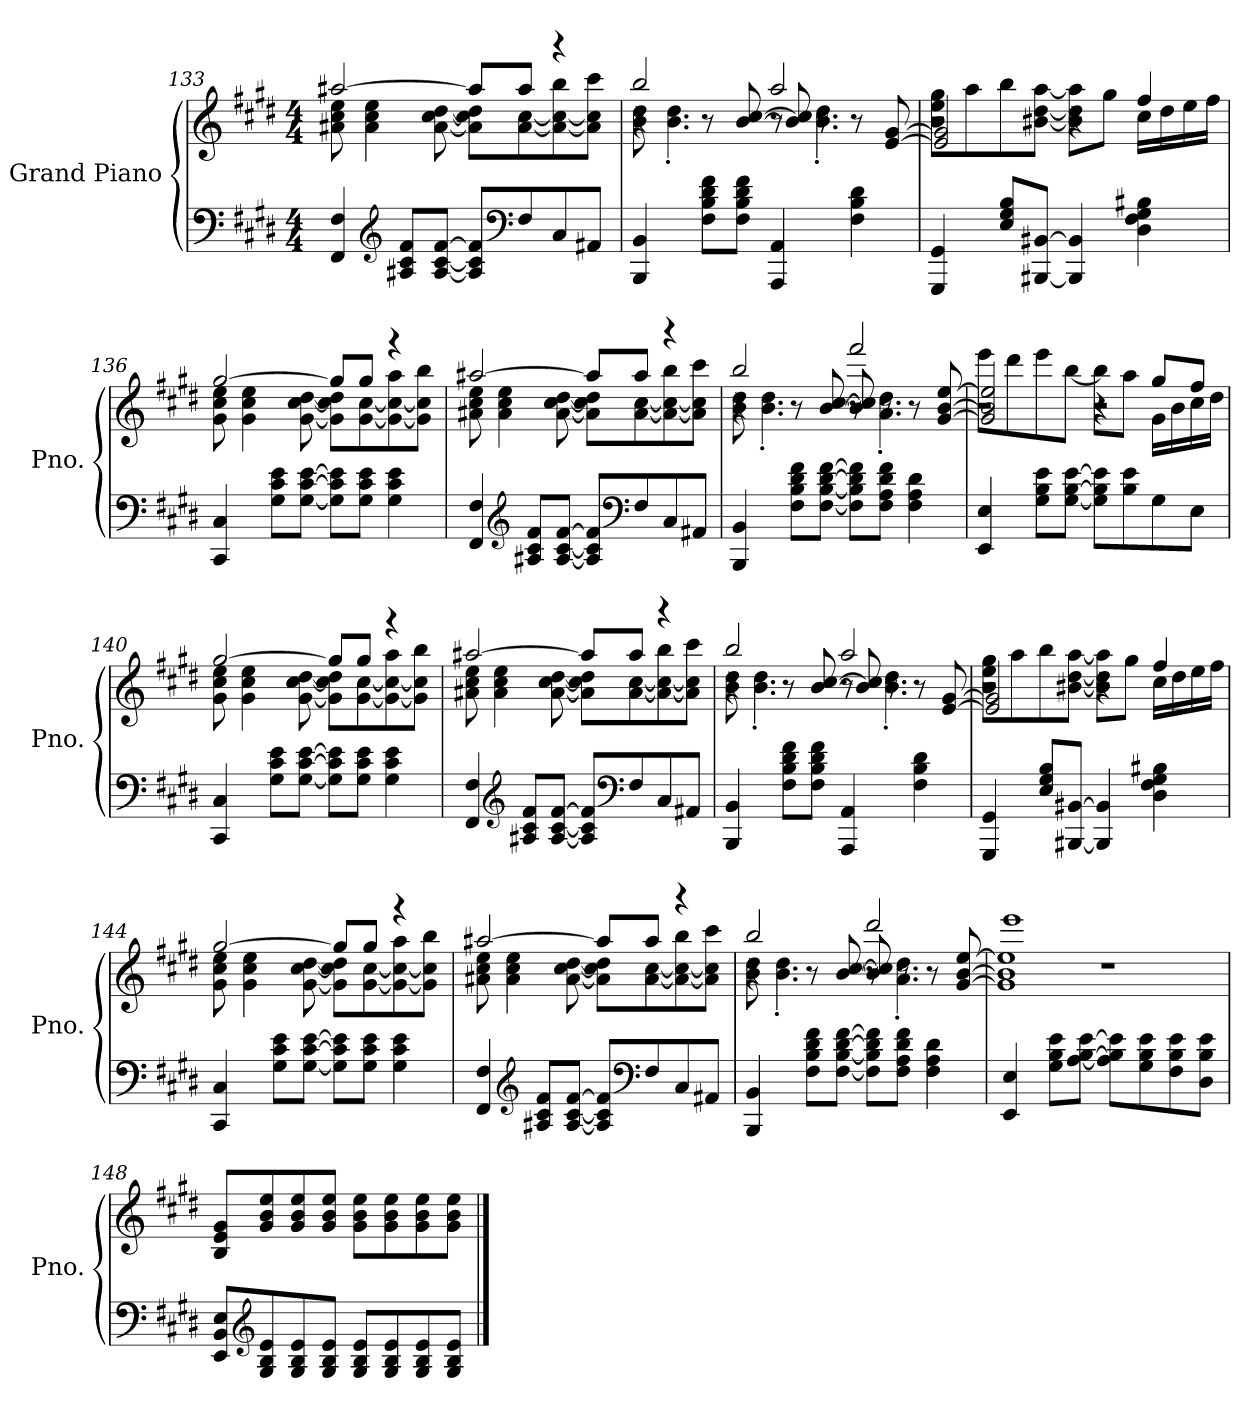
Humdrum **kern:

**kern	**kern
*part1	*part1
*staff2	*staff1
*I"Grand Piano	*
*I'Pno.	*
*clefF4	*clefG2
*k[f#c#g#d#]	*k[f#c#g#d#]
*M4/4	*M4/4
=133	=133
*	*^
4FF#/ 4F#/	[2aa#X/	8a#X\ 8cc#\ 8ee\
.	.	4a#\ 4cc#\ 4ee\
*clefG2	*	*
8A#X/ 8c#/ 8f#/L	.	.
[8A#/ [8c#/ [8f#/J	.	[8a#\ [8cc#\ [8dd#\
8A#/] 8c#/] 8f#/]L	8aa#/L]	8a#\] 8cc#\] 8dd#\]L
*clefF4	*	*
8F#/	8aa#/J	[8a#\ [8cc#\
8C#/	4r	8a#\_ 8cc#\_ 8bb\
8AA#X/J	.	8a#\] 8cc#\] 8ccc#\J
!!LO:LB:g=z
=134	=134	=134
*	*	*^
4BBB/ 4BB/	2bb/	8b\ 8dd#\	4r
.	.	4.b\' 4.dd#\'	.
8F#\ 8B\ 8d#\ 8f#\L	.	.	8r
8F#\ 8B\ 8d#\ 8f#\J	.	.	[8b/ [8cc#/
4AAA/ 4AA/	2aa/	8r	8b/] 8cc#/]
.	.	4.b\' 4.dd#\'	8r
4F#\ 4B\ 4d#\	.	.	8r
.	.	.	[8e/ [8g#/
=135	=135	=135	=135
4GGG#/ 4GG#/	2r	8b\ 8ee\ 8gg#\L	2e/] 2g#/]
.	.	8aa\	.
8E/ 8G#/ 8B/L	.	8bb\	.
[8BBB#X/ [8BB#X/J	.	[8b#X\ [8dd#\ [8aa\J	.
4BBB#/] 4BB#/]	4r	8b#\] 8dd#\] 8aa\]L	2r
.	.	8gg#\J	.
4D#\ 4F#\ 4G#\ 4B#X\	4ff#/	16cc#\LL	.
.	.	16dd#\	.
.	.	16ee\	.
.	.	16ff#\JJ	.
*	*	*v	*v
=136	=136	=136
4CC#/ 4C#/	[2gg#/	8g#\ 8cc#\ 8ee\
.	.	4g#\ 4cc#\ 4ee\
8G#\ 8c#\ 8e\L	.	.
[8G#\ [8c#\ [8e\J	.	[8g#\ [8cc#\ [8dd#\
8G#\] 8c#\] 8e\]L	8gg#/L]	8g#\] 8cc#\] 8dd#\]L
8G#\ 8c#\ 8e\J	8gg#/J	[8g#\ [8cc#\
4G#\ 4c#\ 4e\	4r	8g#\_ 8cc#\_ 8aa\
.	.	8g#\] 8cc#\] 8bb\J
!!LO:LB:g=z	!!
=137	=137	=137
4FF#/ 4F#/	[2aa#X/	8a#X\ 8cc#\ 8ee\
.	.	4a#\ 4cc#\ 4ee\
*clefG2	*	*
8A#X/ 8c#/ 8f#/L	.	.
[8A#/ [8c#/ [8f#/J	.	[8a#\ [8cc#\ [8dd#\
8A#/] 8c#/] 8f#/]L	8aa#/L]	8a#\] 8cc#\] 8dd#\]L
*clefF4	*	*
8F#/	8aa#/J	[8a#\ [8cc#\
8C#/	4r	8a#\_ 8cc#\_ 8bb\
8AA#X/J	.	8a#\] 8cc#\] 8ccc#\J
=138	=138	=138
*	*	*^
4BBB/ 4BB/	2bb/	8b\ 8dd#\	4r
.	.	4.b\' 4.dd#\'	.
8F#\ 8B\ 8d#\ 8f#\L	.	.	8r
[8F#\ [8B\ [8d#\ [8f#\J	.	.	[8b/ [8cc#/
8F#\] 8B\] 8d#\] 8f#\]L	2fff#/	8r	8b/] 8cc#/]
8F#\ 8A\ 8d#\ 8f#\J	.	4.a\' 4.dd#\'	8r
4F#\ 4A\ 4d#\	.	.	8r
.	.	.	[8g#/ [8b/ [8ee/
=139	=139	=139	=139
4EE/ 4E/	2r	8eee\L	2g#/] 2b/] 2ee/]
.	.	8ddd#\	.
8G#\ 8B\ 8e\L	.	8eee\	.
[8G#\ [8B\ [8e\J	.	[8bb\J	.
8G#\] 8B\] 8e\]L	4r	8bb\L]	2r
8B\ 8e\	.	8aa\J	.
8G#\	8gg#/L	16g#\LL	.
.	.	16b\	.
8E\J	8ff#/J	16cc#\	.
.	.	16dd#\JJ	.
*	*	*v	*v
!!LO:LB:g=z
=140	=140	=140
4CC#/ 4C#/	[2gg#/	8g#\ 8cc#\ 8ee\
.	.	4g#\ 4cc#\ 4ee\
8G#\ 8c#\ 8e\L	.	.
[8G#\ [8c#\ [8e\J	.	[8g#\ [8cc#\ [8dd#\
8G#\] 8c#\] 8e\]L	8gg#/L]	8g#\] 8cc#\] 8dd#\]L
8G#\ 8c#\ 8e\J	8gg#/J	[8g#\ [8cc#\
4G#\ 4c#\ 4e\	4r	8g#\_ 8cc#\_ 8aa\
.	.	8g#\] 8cc#\] 8bb\J
=141	=141	=141
4FF#/ 4F#/	[2aa#X/	8a#X\ 8cc#\ 8ee\
.	.	4a#\ 4cc#\ 4ee\
*clefG2	*	*
8A#X/ 8c#/ 8f#/L	.	.
[8A#/ [8c#/ [8f#/J	.	[8a#\ [8cc#\ [8dd#\
8A#/] 8c#/] 8f#/]L	8aa#/L]	8a#\] 8cc#\] 8dd#\]L
*clefF4	*	*
8F#/	8aa#/J	[8a#\ [8cc#\
8C#/	4r	8a#\_ 8cc#\_ 8bb\
8AA#X/J	.	8a#\] 8cc#\] 8ccc#\J
=142	=142	=142
*	*	*^
4BBB/ 4BB/	2bb/	8b\ 8dd#\	4r
.	.	4.b\' 4.dd#\'	.
8F#\ 8B\ 8d#\ 8f#\L	.	.	8r
8F#\ 8B\ 8d#\ 8f#\J	.	.	[8b/ [8cc#/
4AAA/ 4AA/	2aa/	8r	8b/] 8cc#/]
.	.	4.b\' 4.dd#\'	8r
4F#\ 4B\ 4d#\	.	.	8r
.	.	.	[8e/ [8g#/
!!LO:LB:g=z	!!	!!
=143	=143	=143	=143
4GGG#/ 4GG#/	2r	8b\ 8ee\ 8gg#\L	2e/] 2g#/]
.	.	8aa\	.
8E/ 8G#/ 8B/L	.	8bb\	.
[8BBB#X/ [8BB#X/J	.	[8b#X\ [8dd#\ [8aa\J	.
4BBB#/] 4BB#/]	4r	8b#\] 8dd#\] 8aa\]L	2r
.	.	8gg#\J	.
4D#\ 4F#\ 4G#\ 4B#X\	4ff#/	16cc#\LL	.
.	.	16dd#\	.
.	.	16ee\	.
.	.	16ff#\JJ	.
*	*	*v	*v
=144	=144	=144
4CC#/ 4C#/	[2gg#/	8g#\ 8cc#\ 8ee\
.	.	4g#\ 4cc#\ 4ee\
8G#\ 8c#\ 8e\L	.	.
[8G#\ [8c#\ [8e\J	.	[8g#\ [8cc#\ [8dd#\
8G#\] 8c#\] 8e\]L	8gg#/L]	8g#\] 8cc#\] 8dd#\]L
8G#\ 8c#\ 8e\J	8gg#/J	[8g#\ [8cc#\
4G#\ 4c#\ 4e\	4r	8g#\_ 8cc#\_ 8aa\
.	.	8g#\] 8cc#\] 8bb\J
=145	=145	=145
4FF#/ 4F#/	[2aa#X/	8a#X\ 8cc#\ 8ee\
.	.	4a#\ 4cc#\ 4ee\
*clefG2	*	*
8A#X/ 8c#/ 8f#/L	.	.
[8A#/ [8c#/ [8f#/J	.	[8a#\ [8cc#\ [8dd#\
8A#/] 8c#/] 8f#/]L	8aa#/L]	8a#\] 8cc#\] 8dd#\]L
*clefF4	*	*
8F#/	8aa#/J	[8a#\ [8cc#\
8C#/	4r	8a#\_ 8cc#\_ 8bb\
8AA#X/J	.	8a#\] 8cc#\] 8ccc#\J
!!LO:PB:g=z
=146	=146	=146
*	*	*^
4BBB/ 4BB/	2bb/	8b\ 8dd#\	4r
.	.	4.b\' 4.dd#\'	.
8F#\ 8B\ 8d#\ 8f#\L	.	.	8r
[8F#\ [8B\ [8d#\ [8f#\J	.	.	[8b/ [8cc#/
8F#\] 8B\] 8d#\] 8f#\]L	2ddd#/	8r	8b/] 8cc#/]
8F#\ 8A\ 8d#\ 8f#\J	.	4.a\' 4.dd#\'	8r
4F#\ 4A\ 4d#\	.	.	8r
.	.	.	[8g#/ [8b/ [8ee/
=147	=147	=147	=147
4EE/ 4E/	1r	1eee	1g#] 1b] 1ee]
8G#\ 8B\ 8e\L	.	.	.
[8A\ [8B\ [8e\J	.	.	.
8A\] 8B\] 8e\]L	.	.	.
8G#\ 8B\ 8e\	.	.	.
8F#\ 8B\ 8e\	.	.	.
8D#\ 8B\ 8e\J	.	.	.
*	*v	*v	*v
=148	=148
8EE/ 8BB/ 8E/L	8B/ 8e/ 8g#/L
*clefG2	*
8G#/ 8B/ 8e/	8g#/ 8b/ 8ee/
8G#/ 8B/ 8e/	8g#/ 8b/ 8ee/
8G#/ 8B/ 8e/J	8g#/ 8b/ 8ee/J
8G#/ 8B/ 8e/L	8g#\ 8b\ 8ee\L
8G#/ 8B/ 8e/	8g#\ 8b\ 8ee\
8G#/ 8B/ 8e/	8g#\ 8b\ 8ee\
8G#/ 8B/ 8e/J	8g#\ 8b\ 8ee\J
==	==
*-	*-
